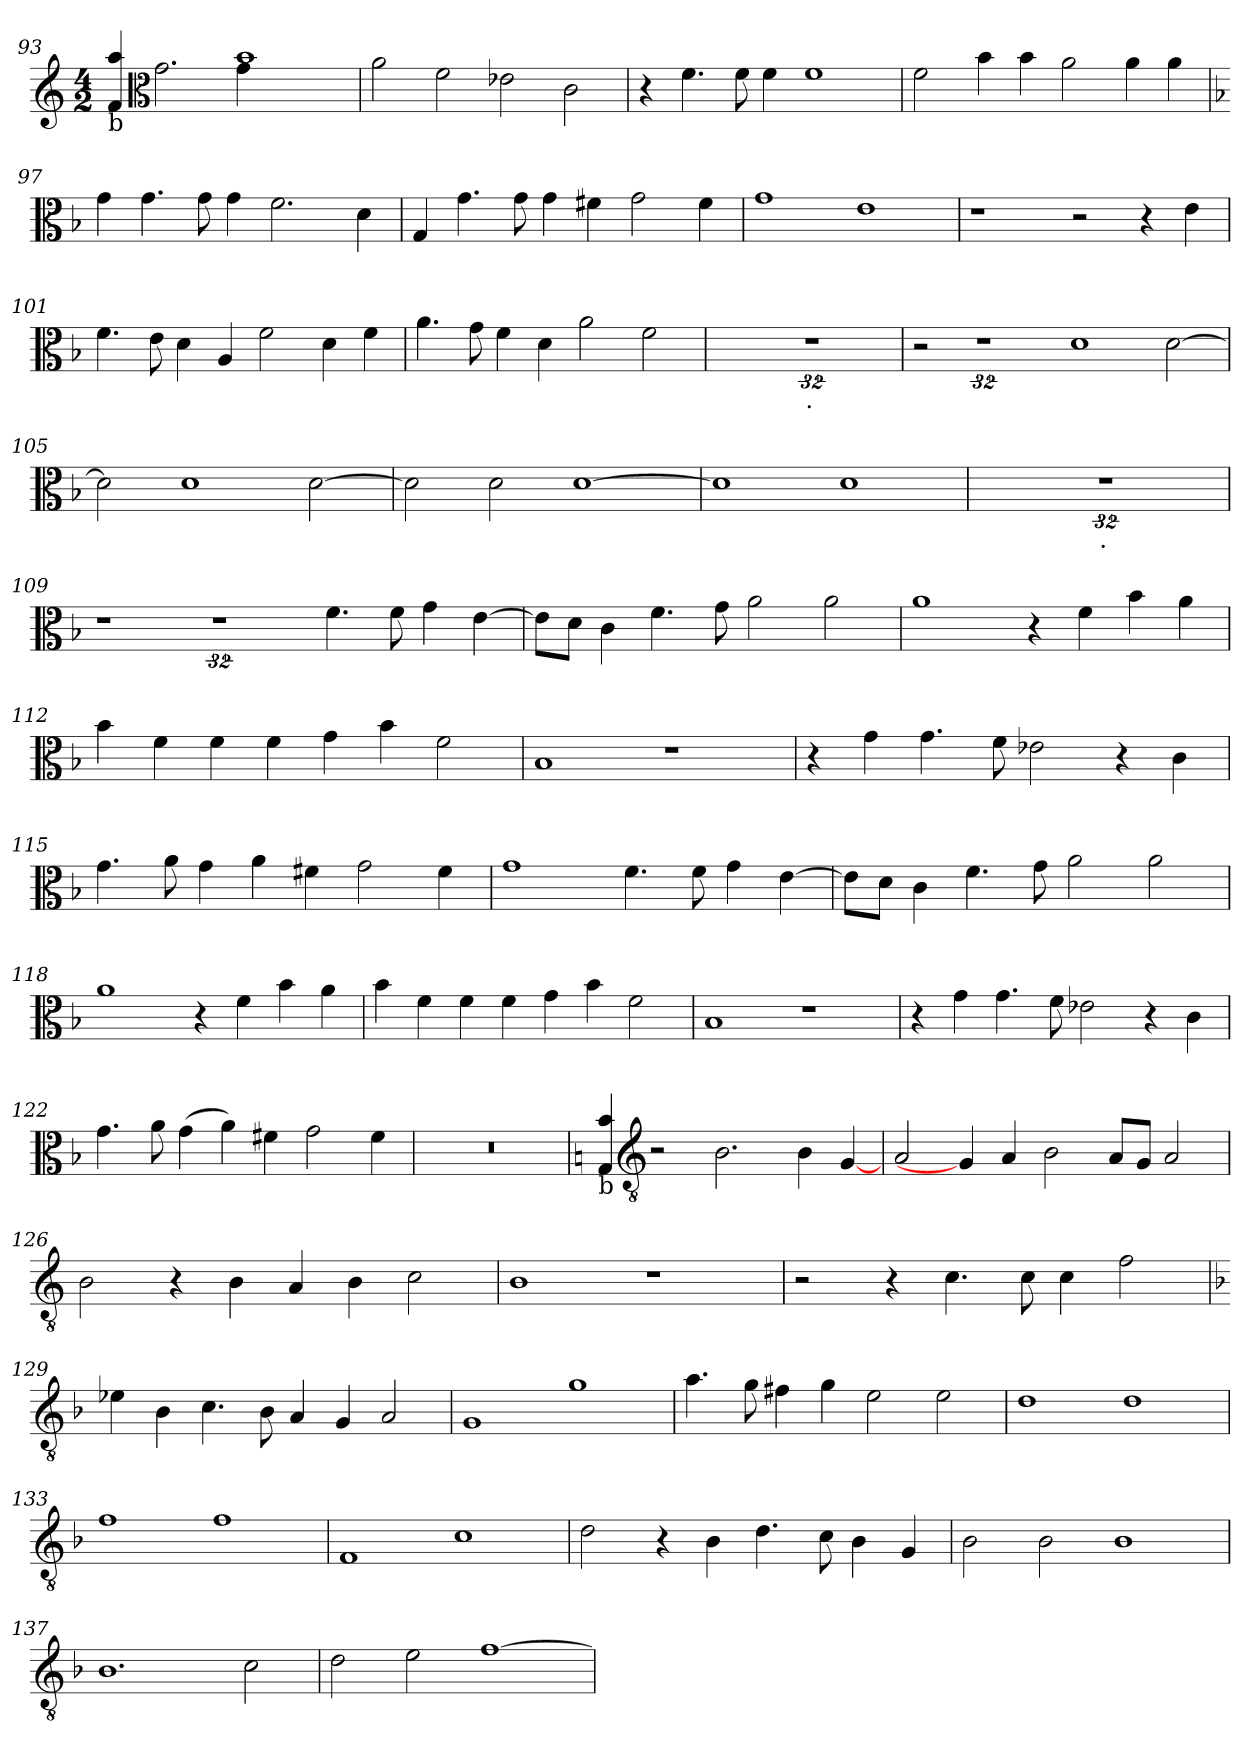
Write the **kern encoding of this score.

**kern
*part1
*staff1
!!LO:PB:g=z
*clefG2
*k[]
*C:
*M4/2
=93
*^
!LO:TX:b:t=b	!
4f/ 4aa/	1ryy
*clefC3	*
2.g\	.
1b	4g\
.	2.ryy
*v	*v
=94
2a\
2f\
2e-X\
2c\
=95
4r
4.f\
8f\
4f\
1f
=96
2f\
4b\
4b\
2a\
4a\
4a\
!!LO:LB:g=z
=97
*k[b-]
*F:
4g\
4.g\
8g\
4g\
2.f\
4d\
=98
4G/
4.g\
8g\
4g\
4f#X\
2g\
4f#\
=99
1g
1e
=100
1r
2r
4r
4e\
!!LO:LB:g=z
=101
4.f\
8e\
4d\
4A/
2f\
4d\
4f\
=102
4.a\
8g\
4f\
4d\
2a\
2f\
=103
32%31ryy
!LO:TX:b:t=.
32%33r
=104
2r
32%31r
1d
[>2d\
=105
2d\]
1d
[<2d\
!!LO:LB:g=z
=106
2d\]
2d\
[>1d
=107
1d]
1d
=108
32%31ryy
!LO:TX:b:t=.
32%33r
=109
1r
32%31r
4.f\
8f\
4g\
[>4e\
=110
8e\L]
8d\J
4c\
4.f\
8g\
2a\
2a\
!!LO:LB:g=z
=111
1a
4r
4f\
4b-\
4a\
=112
4b-\
4f\
4f\
4f\
4g\
4b-\
2f\
=113
1B-
1r
=114
4r
4g\
4.g\
8f\
2e-X\
4r
4c\
!!LO:LB:g=z
=115
4.g\
8a\
4g\
4a\
4f#X\
2g\
4f#\
=116
1g
4.f\
8f\
4g\
[>4e\
=117
8e\L]
8d\J
4c\
4.f\
8g\
2a\
2a\
=118
1a
4r
4f\
4b-\
4a\
!!LO:LB:g=z
=119
4b-\
4f\
4f\
4f\
4g\
4b-\
2f\
=120
1B-
1r
=121
4r
4g\
4.g\
8f\
2e-X\
4r
4c\
=122
4.g\
8a\
(<4g\
4a\)
4f#X\
2g\
4f#\
=123
0r
!!LO:PB:g=z
=124!
*k[]
*C:
!LO:TX:b:t=b
4G/ 4b/
*clefGv2
2r
2.B\
4B\
[4G/
=125
2A/
4G/]
4A/
2B\
8A/L
8G/J
2A/
=126
2B\
4r
4B\
4A/
4B\
2c\
=127
1B
1r
=128
2r
4r
4.c\
8c\
4c\
2f\
!!LO:LB:g=z
=129
*k[b-]
*F:
4e-X\
4B-\
4.c\
8B-\
4A/
4G/
2A/
=130
1G
1g
=131
4.a\
8g\
4f#X\
4g\
2e\
2e\
=132
1d
1d
=133
1f
1f
=134
1F
1c
!!LO:LB:g=z
=135
2d\
4r
4B-\
4.d\
8c\
4B-\
4G/
=136
2B-\
2B-\
1B-
=137
1.B-
2c\
=138
2d\
2e\
[>1f
=
*-
